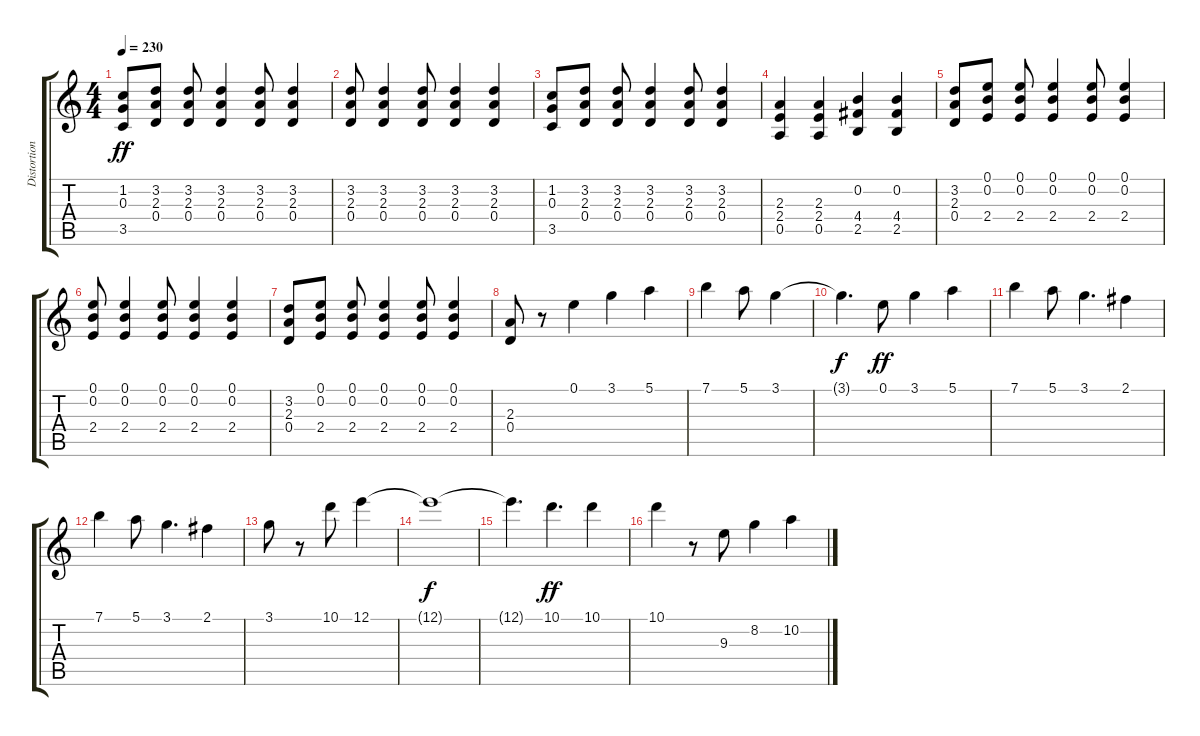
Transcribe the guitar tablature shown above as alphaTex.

\track ("Distortion Guitar 1" "Distortion") {instrument distortionguitar}
\staff {score tabs}
\tuning (E4 B3 G3 D3 A2 E2) {hide}
\ts (4 4)
\tempo 230
\clef g2
\ks c
(1.2 0.3 3.5).8{dy ff} (3.2 2.3 0.4).8 (3.2 2.3 0.4).8 (3.2 2.3 0.4).4 (3.2 2.3 0.4).8 (3.2 2.3 0.4).4 |
(3.2 2.3 0.4).8 (3.2 2.3 0.4).4 (3.2 2.3 0.4).8 (3.2 2.3 0.4).4 (3.2 2.3 0.4).4 |
(1.2 0.3 3.5).8 (3.2 2.3 0.4).8 (3.2 2.3 0.4).8 (3.2 2.3 0.4).4 (3.2 2.3 0.4).8 (3.2 2.3 0.4).4 |
(2.3 2.4 0.5).4 (2.3 2.4 0.5).4 (0.2 4.4 2.5).4 (0.2 4.4 2.5).4 |
(3.2 2.3 0.4).8 (0.1 0.2 2.4).8 (0.1 0.2 2.4).8 (0.1 0.2 2.4).4 (0.1 0.2 2.4).8 (0.1 0.2 2.4).4 |
(0.1 0.2 2.4).8 (0.1 0.2 2.4).4 (0.1 0.2 2.4).8 (0.1 0.2 2.4).4 (0.1 0.2 2.4).4 |
(3.2 2.3 0.4).8 (0.1 0.2 2.4).8 (0.1 0.2 2.4).8 (0.1 0.2 2.4).4 (0.1 0.2 2.4).8 (0.1 0.2 2.4).4 |
(2.3 0.4).8 r.8 0.1.4 3.1.4 5.1.4 |
7.1.4 5.1.8 3.1.4 |
3.1{t}.4{d dy f} 0.1.8{dy ff} 3.1.4 5.1.4 |
7.1.4 5.1.8 3.1.4{d} 2.1.4 |
7.1.4 5.1.8 3.1.4{d} 2.1.4 |
3.1.8 r.8 10.1.8 12.1.4 |
12.1{t}.1{dy f} |
12.1{t}.4{d} 10.1.4{d dy ff} 10.1.4 |
10.1.4 r.8 9.3.8 8.2.4 10.2.4
